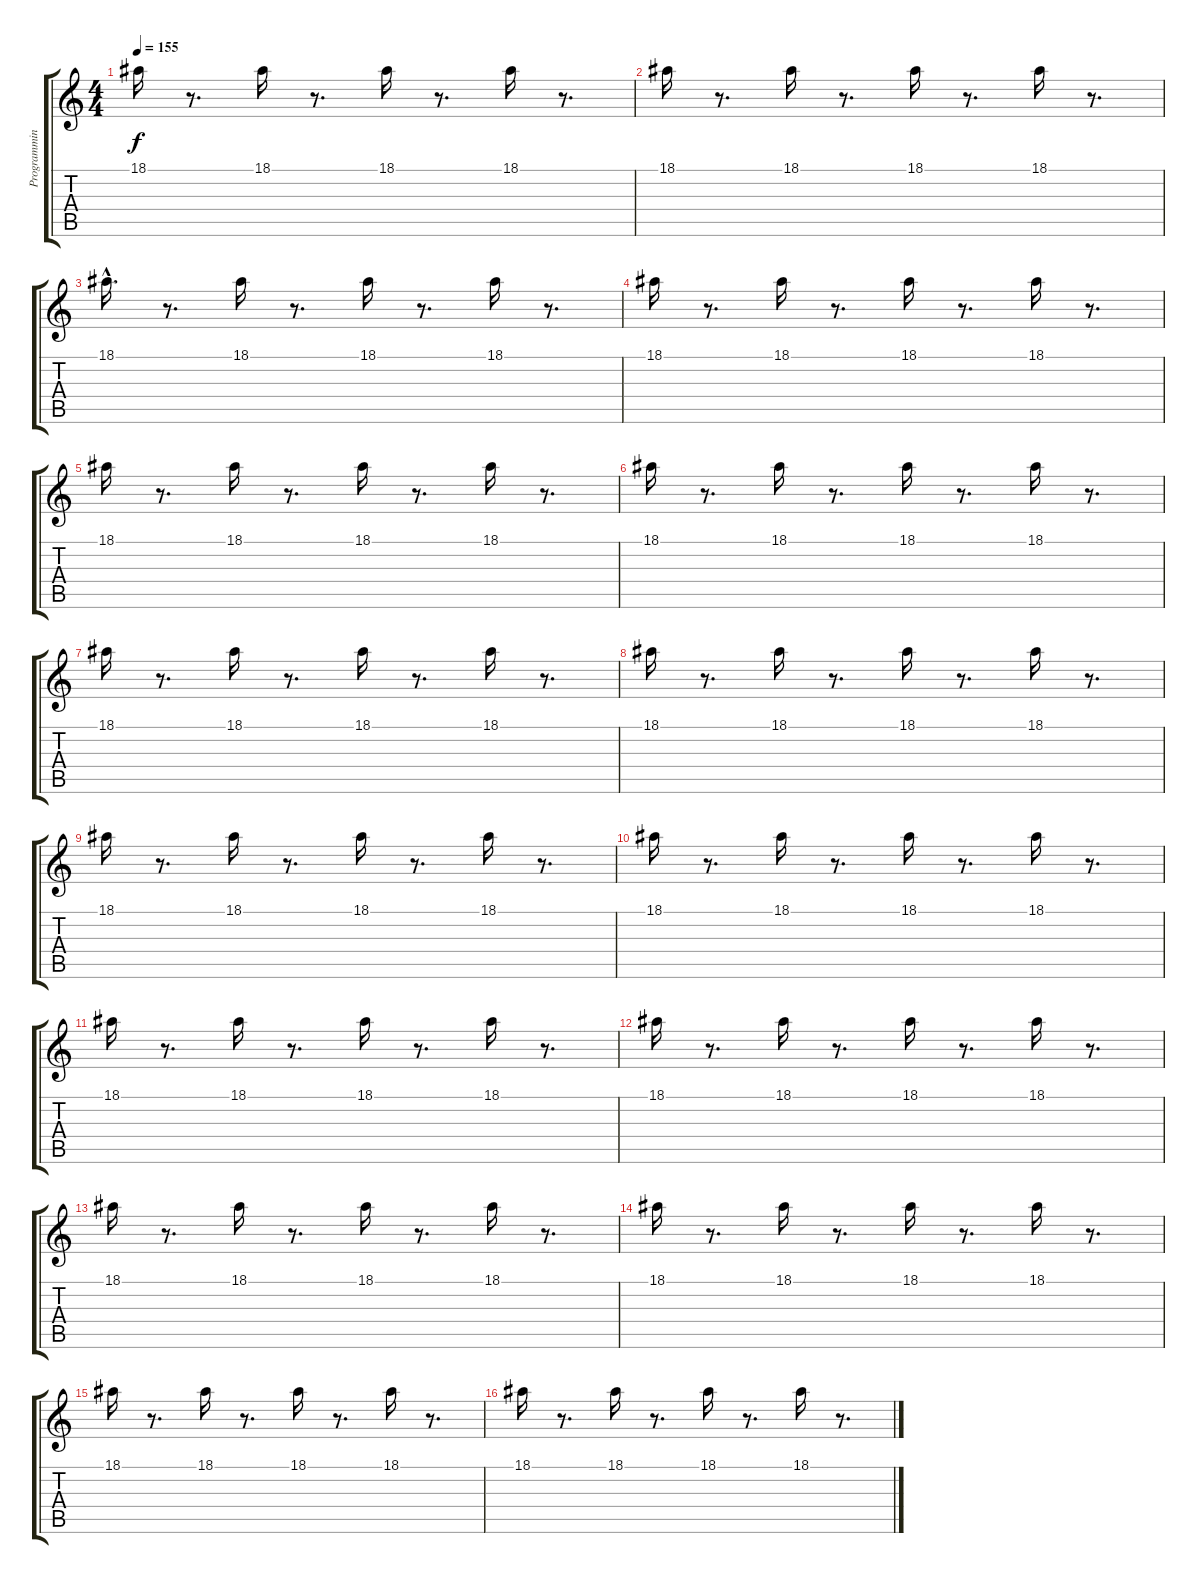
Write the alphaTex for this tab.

\track ("Programming" "Programmin") {instrument lead2sawtooth}
\staff {score tabs}
\tuning (E4 B3 G3 D3 A2 E2) {hide}
\ts (4 4)
\tempo 155
\clef g2
\ks c
18.1.16{dy f} r.8{d} 18.1.16 r.8{d} 18.1.16 r.8{d} 18.1.16 r.8{d} |
18.1.16 r.8{d} 18.1.16 r.8{d} 18.1.16 r.8{d} 18.1.16 r.8{d} |
18.1{hac}.16{d} r.8{d} 18.1.16 r.8{d} 18.1.16 r.8{d} 18.1.16 r.8{d} |
18.1.16 r.8{d} 18.1.16 r.8{d} 18.1.16 r.8{d} 18.1.16 r.8{d} |
18.1.16 r.8{d} 18.1.16 r.8{d} 18.1.16 r.8{d} 18.1.16 r.8{d} |
18.1.16 r.8{d} 18.1.16 r.8{d} 18.1.16 r.8{d} 18.1.16 r.8{d} |
18.1.16 r.8{d} 18.1.16 r.8{d} 18.1.16 r.8{d} 18.1.16 r.8{d} |
18.1.16 r.8{d} 18.1.16 r.8{d} 18.1.16 r.8{d} 18.1.16 r.8{d} |
18.1.16 r.8{d} 18.1.16 r.8{d} 18.1.16 r.8{d} 18.1.16 r.8{d} |
18.1.16 r.8{d} 18.1.16 r.8{d} 18.1.16 r.8{d} 18.1.16 r.8{d} |
18.1.16 r.8{d} 18.1.16 r.8{d} 18.1.16 r.8{d} 18.1.16 r.8{d} |
18.1.16 r.8{d} 18.1.16 r.8{d} 18.1.16 r.8{d} 18.1.16 r.8{d} |
18.1.16 r.8{d} 18.1.16 r.8{d} 18.1.16 r.8{d} 18.1.16 r.8{d} |
18.1.16 r.8{d} 18.1.16 r.8{d} 18.1.16 r.8{d} 18.1.16 r.8{d} |
18.1.16 r.8{d} 18.1.16 r.8{d} 18.1.16 r.8{d} 18.1.16 r.8{d} |
18.1.16 r.8{d} 18.1.16 r.8{d} 18.1.16 r.8{d} 18.1.16 r.8{d}
